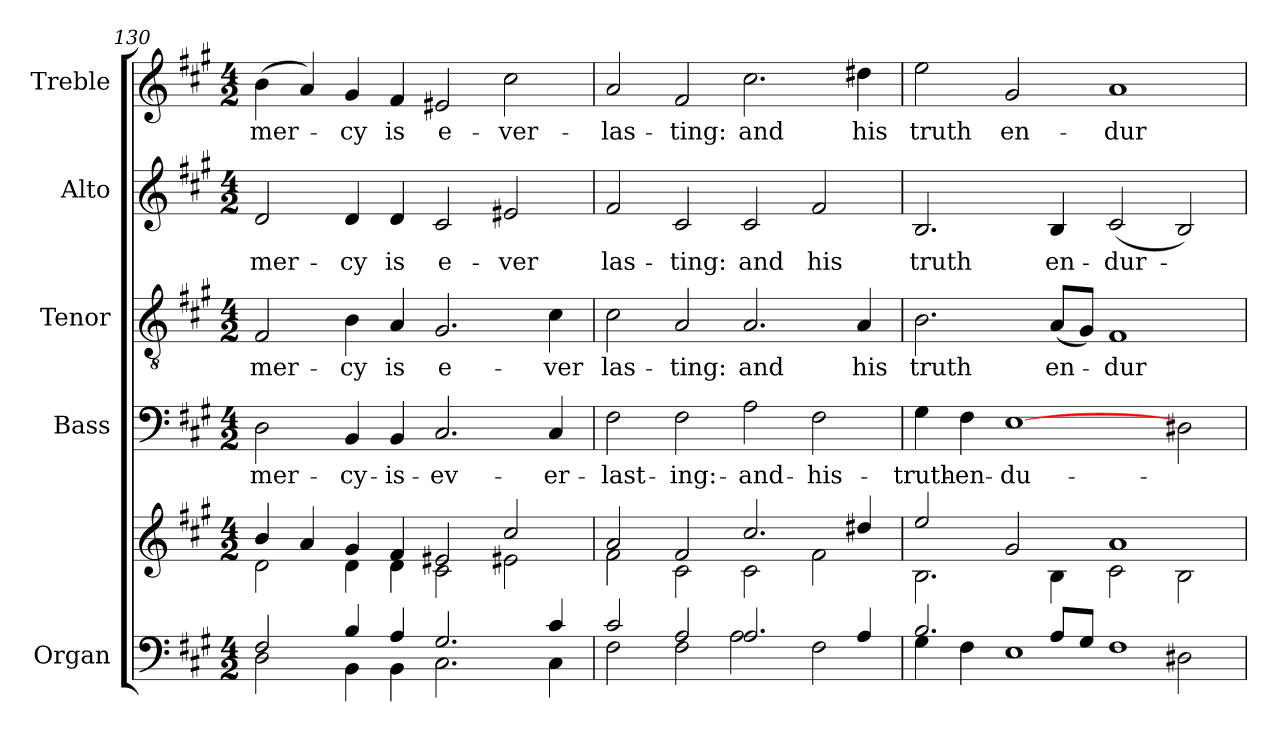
**kern	**kern	**kern	**text	**kern	**text	**kern	**text	**kern	**text
*part5	*part5	*part4	*part4	*part3	*part3	*part2	*part2	*part1	*part1
*staff6	*staff5	*staff4	*staff4	*staff3	*staff3	*staff2	*staff2	*staff1	*staff1
*I"Organ	*	*I"Bass	*	*I"Tenor	*	*I"Alto	*	*I"Treble	*
*I'Org.	*	*I'B.	*	*I'T.	*	*I'A.	*	*I'Tr.	*
!!LO:LB:g=z
*clefF4	*clefG2	*clefF4	*	*clefGv2	*	*clefG2	*	*clefG2	*
*	*	*	*	*ITrd7c12	*	*	*	*	*
*k[f#c#g#]	*k[f#c#g#]	*k[f#c#g#]	*	*k[f#c#g#]	*	*k[f#c#g#]	*	*k[f#c#g#]	*
*A:	*A:	*A:	*	*A:	*	*A:	*	*A:	*
*M4/2	*M4/2	*M4/2	*	*M4/2	*	*M4/2	*	*M4/2	*
=130	=130	=130	=130	=130	=130	=130	=130	=130	=130
*^	*^	*	*	*	*	*	*	*	*
!	!	!	!	!	!LO:LY:b:color=#000000	!	!	!	!	!	!
!	!	!	!	!	!	!	!LO:LY:b:color=#000000	!	!	!	!
!	!	!	!	!	!	!	!	!	!LO:LY:b:color=#000000	!	!
!	!	!	!	!	!	!	!	!	!	!	!LO:LY:b:color=#000000
2F#i/	2Di\	4bi/	2di\	2Di\	-mer-	2FF#i/	mer-	2di/	mer-	(4bi\	mer-
.	.	4ai/	.	.	.	.	.	.	.	4ai/)	.
!	!	!	!	!	!LO:LY:b:color=#000000	!	!	!	!	!	!
!	!	!	!	!	!	!	!LO:LY:b:color=#000000	!	!	!	!
!	!	!	!	!	!	!	!	!	!LO:LY:b:color=#000000	!	!
!	!	!	!	!	!	!	!	!	!	!	!LO:LY:b:color=#000000
4Bi/	4BBi\	4g#i/	4di\	4BBi/	-cy-	4BBi\	-cy	4di/	-cy	4g#i/	-cy
!	!	!	!	!	!LO:LY:b:color=#000000	!	!	!	!	!	!
!	!	!	!	!	!	!	!LO:LY:b:color=#000000	!	!	!	!
!	!	!	!	!	!	!	!	!	!LO:LY:b:color=#000000	!	!
!	!	!	!	!	!	!	!	!	!	!	!LO:LY:b:color=#000000
4Ai/	4BBi\	4f#i/	4di\	4BBi/	-is-	4AAi/	is	4di/	is	4f#i/	is
!	!	!	!	!	!LO:LY:b:color=#000000	!	!	!	!	!	!
!	!	!	!	!	!	!	!LO:LY:b:color=#000000	!	!	!	!
!	!	!	!	!	!	!	!	!	!LO:LY:b:color=#000000	!	!
!	!	!	!	!	!	!	!	!	!	!	!LO:LY:b:color=#000000
2.G#i/	2.C#i\	2e#Xi/	2c#i\	2.C#i/	-ev-	2.GG#i/	e-	2c#i/	e-	2e#Xi/	e-
!	!	!	!	!	!	!	!	!	!LO:LY:b:color=#000000	!	!
!	!	!	!	!	!	!	!	!	!	!	!LO:LY:b:color=#000000
.	.	2cc#i/	2e#Xi\	.	.	.	.	2e#Xi/	-ver	2cc#i\	-ver-
!	!	!	!	!	!LO:LY:b:color=#000000	!	!	!	!	!	!
!	!	!	!	!	!	!	!LO:LY:b:color=#000000	!	!	!	!
4c#i/	4C#i\	.	.	4C#i/	-er-	4C#i\	-ver	.	.	.	.
=131	=131	=131	=131	=131	=131	=131	=131	=131	=131	=131	=131
!	!	!	!	!	!LO:LY:b:color=#000000	!	!	!	!	!	!
!	!	!	!	!	!	!	!LO:LY:b:color=#000000	!	!	!	!
!	!	!	!	!	!	!	!	!	!LO:LY:b:color=#000000	!	!
!	!	!	!	!	!	!	!	!	!	!	!LO:LY:b:color=#000000
2c#i/	2F#i\	2ai/	2f#i\	2F#i\	-last-	2C#i\	las-	2f#i/	las-	2ai/	-las-
!	!	!	!	!	!LO:LY:b:color=#000000	!	!	!	!	!	!
!	!	!	!	!	!	!	!LO:LY:b:color=#000000	!	!	!	!
!	!	!	!	!	!	!	!	!	!LO:LY:b:color=#000000	!	!
!	!	!	!	!	!	!	!	!	!	!	!LO:LY:b:color=#000000
2Ai/	2F#i\	2f#i/	2c#i\	2F#i\	-ing:-	2AAi/	-ting:	2c#i/	-ting:	2f#i/	-ting:
!	!	!	!	!	!LO:LY:b:color=#000000	!	!	!	!	!	!
!	!	!	!	!	!	!	!LO:LY:b:color=#000000	!	!	!	!
!	!	!	!	!	!	!	!	!	!LO:LY:b:color=#000000	!	!
!	!	!	!	!	!	!	!	!	!	!	!LO:LY:b:color=#000000
2.Ai/	2Ai\	2.cc#i/	2c#i\	2Ai\	-and-	2.AAi/	and	2c#i/	and	2.cc#i\	and
!	!	!	!	!	!LO:LY:b:color=#000000	!	!	!	!	!	!
!	!	!	!	!	!	!	!	!	!LO:LY:b:color=#000000	!	!
.	2F#i\	.	2f#i\	2F#i\	-his-	.	.	2f#i/	his	.	.
!	!	!	!	!	!	!	!LO:LY:b:color=#000000	!	!	!	!
!	!	!	!	!	!	!	!	!	!	!	!LO:LY:b:color=#000000
4Ai/	.	4dd#Xi/	.	.	.	4AAi/	his	.	.	4dd#Xi\	his
=132	=132	=132	=132	=132	=132	=132	=132	=132	=132	=132	=132
!	!	!	!	!	!LO:LY:b:color=#000000	!	!	!	!	!	!
!	!	!	!	!	!	!	!LO:LY:b:color=#000000	!	!	!	!
!	!	!	!	!	!	!	!	!	!LO:LY:b:color=#000000	!	!
!	!	!	!	!	!	!	!	!	!	!	!LO:LY:b:color=#000000
2.Bi/	4G#i\	2eei/	2.Bi\	4G#i\	-truth-	2.BBi\	truth	2.Bi/	truth	2eei\	truth
!	!	!	!	!	!LO:LY:b:color=#000000	!	!	!	!	!	!
.	4F#i\	.	.	4F#i\	-en-	.	.	.	.	.	.
!	!	!	!	!	!LO:LY:b:color=#000000	!	!	!	!	!	!
!	!	!	!	!	!	!	!	!	!	!	!LO:LY:b:color=#000000
.	1Ei	2g#i/	.	[1Ei	-du-	.	.	.	.	2g#i/	en-
!	!	!	!	!	!	!	!LO:LY:b:color=#000000	!	!	!	!
!	!	!	!	!	!	!	!	!	!LO:LY:b:color=#000000	!	!
8Ai/L	.	.	4Bi\	.	.	(8AAi/L	en-	4Bi/	en-	.	.
8G#i/J	.	.	.	.	.	8GG#i/J)	.	.	.	.	.
!	!	!	!	!	!	!	!LO:LY:b:color=#000000	!	!	!	!
!	!	!	!	!	!	!	!	!	!LO:LY:b:color=#000000	!	!
!	!	!	!	!	!	!	!	!	!	!	!LO:LY:b:color=#000000
1F#i	.	1ai	2c#i\	.	.	1FF#i	-dur-	(2c#i/	-dur-	1ai	-dur-
.	2D#Xi\	.	2Bi\	2D#Xi\	.	.	.	2Bi/)	.	.	.
*v	*v	*	*	*	*	*	*	*	*	*	*
*	*v	*v	*	*	*	*	*	*	*	*
=	=	=	=	=	=	=	=	=	=
*-	*-	*-	*-	*-	*-	*-	*-	*-	*-
